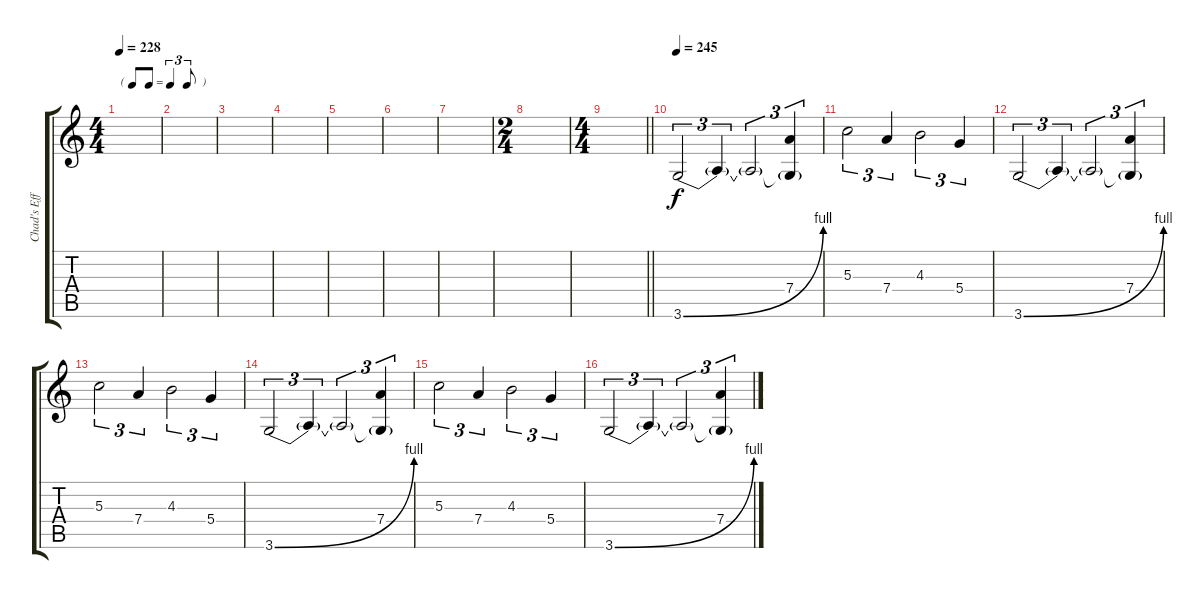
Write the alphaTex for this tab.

\track ("Chad's Effects" "Chad's Eff") {instrument distortionguitar}
\staff {score tabs}
\tuning (E4 B3 G3 D3 A2 E2) {hide}
\ts (4 4)
\tf triplet8th
\tempo 228
\clef g2
\ks c
|
|
|
|
|
|
|
\ts (2 4)
|
\ts (4 4)
\barLineRight lightlight
|
\section ("" "")
\tempo 245
3.6{be (bend 0 0 60 4)}.2{tu (3 2)} 3.6{t}.4{tu (3 2)} 3.6{t}.2{tu (3 2)} (7.4 3.6{t}).4{tu (3 2)} |
5.3.2{tu (3 2)} 7.4.4{tu (3 2)} 4.3.2{tu (3 2)} 5.4.4{tu (3 2)} |
3.6{be (bend 0 0 60 4)}.2{tu (3 2)} 3.6{t}.4{tu (3 2)} 3.6{t}.2{tu (3 2)} (7.4 3.6{t}).4{tu (3 2)} |
5.3.2{tu (3 2)} 7.4.4{tu (3 2)} 4.3.2{tu (3 2)} 5.4.4{tu (3 2)} |
3.6{be (bend 0 0 60 4)}.2{tu (3 2)} 3.6{t}.4{tu (3 2)} 3.6{t}.2{tu (3 2)} (7.4 3.6{t}).4{tu (3 2)} |
5.3.2{tu (3 2)} 7.4.4{tu (3 2)} 4.3.2{tu (3 2)} 5.4.4{tu (3 2)} |
3.6{be (bend 0 0 60 4)}.2{tu (3 2)} 3.6{t}.4{tu (3 2)} 3.6{t}.2{tu (3 2)} (7.4 3.6{t}).4{tu (3 2)}
